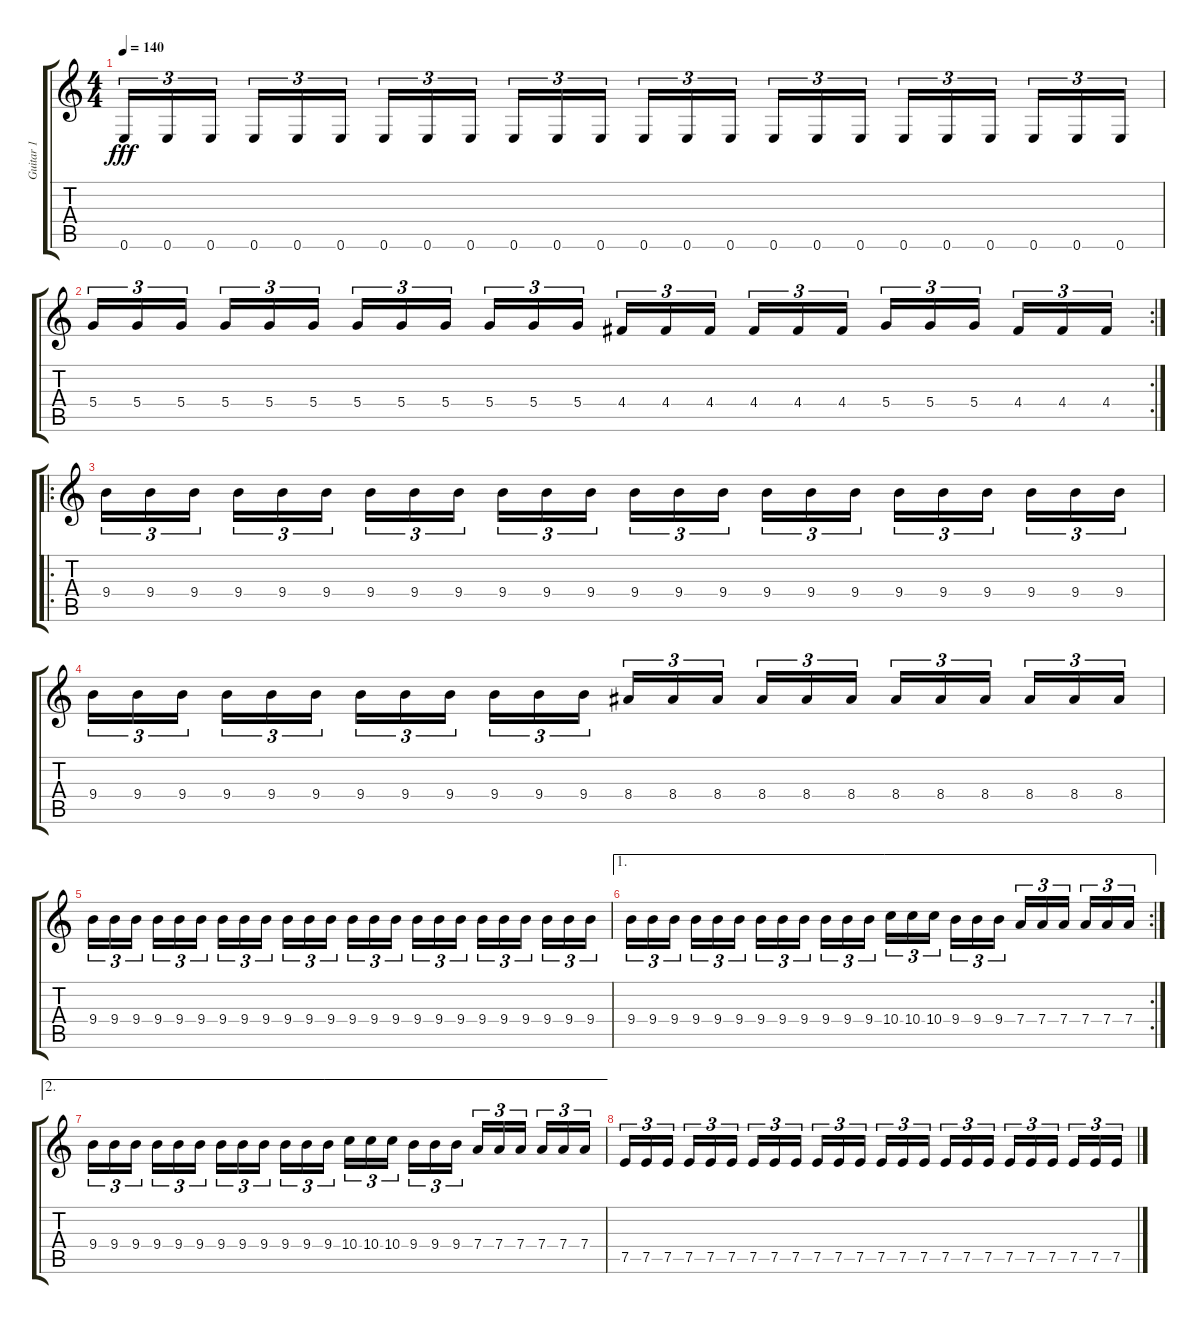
\track ("Guitar 1" "Guitar 1") {instrument distortionguitar}
\staff {score tabs}
\tuning (E4 B3 G3 D3 A2 E2) {hide}
\ts (4 4)
\tempo 140
\clef g2
\ks c
0.6.16{tu (3 2) dy fff} 0.6.16{tu (3 2)} 0.6.16{tu (3 2)} 0.6.16{tu (3 2)} 0.6.16{tu (3 2)} 0.6.16{tu (3 2)} 0.6.16{tu (3 2)} 0.6.16{tu (3 2)} 0.6.16{tu (3 2)} 0.6.16{tu (3 2)} 0.6.16{tu (3 2)} 0.6.16{tu (3 2)} 0.6.16{tu (3 2)} 0.6.16{tu (3 2)} 0.6.16{tu (3 2)} 0.6.16{tu (3 2)} 0.6.16{tu (3 2)} 0.6.16{tu (3 2)} 0.6.16{tu (3 2)} 0.6.16{tu (3 2)} 0.6.16{tu (3 2)} 0.6.16{tu (3 2)} 0.6.16{tu (3 2)} 0.6.16{tu (3 2)} |
\rc 2
5.4.16{tu (3 2)} 5.4.16{tu (3 2)} 5.4.16{tu (3 2)} 5.4.16{tu (3 2)} 5.4.16{tu (3 2)} 5.4.16{tu (3 2)} 5.4.16{tu (3 2)} 5.4.16{tu (3 2)} 5.4.16{tu (3 2)} 5.4.16{tu (3 2)} 5.4.16{tu (3 2)} 5.4.16{tu (3 2)} 4.4.16{tu (3 2)} 4.4.16{tu (3 2)} 4.4.16{tu (3 2)} 4.4.16{tu (3 2)} 4.4.16{tu (3 2)} 4.4.16{tu (3 2)} 5.4.16{tu (3 2)} 5.4.16{tu (3 2)} 5.4.16{tu (3 2)} 4.4.16{tu (3 2)} 4.4.16{tu (3 2)} 4.4.16{tu (3 2)} |
\ro
9.4.16{tu (3 2) instrument distortionguitar} 9.4.16{tu (3 2)} 9.4.16{tu (3 2)} 9.4.16{tu (3 2)} 9.4.16{tu (3 2)} 9.4.16{tu (3 2)} 9.4.16{tu (3 2)} 9.4.16{tu (3 2)} 9.4.16{tu (3 2)} 9.4.16{tu (3 2)} 9.4.16{tu (3 2)} 9.4.16{tu (3 2)} 9.4.16{tu (3 2)} 9.4.16{tu (3 2)} 9.4.16{tu (3 2)} 9.4.16{tu (3 2)} 9.4.16{tu (3 2)} 9.4.16{tu (3 2)} 9.4.16{tu (3 2)} 9.4.16{tu (3 2)} 9.4.16{tu (3 2)} 9.4.16{tu (3 2)} 9.4.16{tu (3 2)} 9.4.16{tu (3 2)} |
9.4.16{tu (3 2)} 9.4.16{tu (3 2)} 9.4.16{tu (3 2)} 9.4.16{tu (3 2)} 9.4.16{tu (3 2)} 9.4.16{tu (3 2)} 9.4.16{tu (3 2)} 9.4.16{tu (3 2)} 9.4.16{tu (3 2)} 9.4.16{tu (3 2)} 9.4.16{tu (3 2)} 9.4.16{tu (3 2)} 8.4.16{tu (3 2)} 8.4.16{tu (3 2)} 8.4.16{tu (3 2)} 8.4.16{tu (3 2)} 8.4.16{tu (3 2)} 8.4.16{tu (3 2)} 8.4.16{tu (3 2)} 8.4.16{tu (3 2)} 8.4.16{tu (3 2)} 8.4.16{tu (3 2)} 8.4.16{tu (3 2)} 8.4.16{tu (3 2)} |
9.4.16{tu (3 2)} 9.4.16{tu (3 2)} 9.4.16{tu (3 2)} 9.4.16{tu (3 2)} 9.4.16{tu (3 2)} 9.4.16{tu (3 2)} 9.4.16{tu (3 2)} 9.4.16{tu (3 2)} 9.4.16{tu (3 2)} 9.4.16{tu (3 2)} 9.4.16{tu (3 2)} 9.4.16{tu (3 2)} 9.4.16{tu (3 2)} 9.4.16{tu (3 2)} 9.4.16{tu (3 2)} 9.4.16{tu (3 2)} 9.4.16{tu (3 2)} 9.4.16{tu (3 2)} 9.4.16{tu (3 2)} 9.4.16{tu (3 2)} 9.4.16{tu (3 2)} 9.4.16{tu (3 2)} 9.4.16{tu (3 2)} 9.4.16{tu (3 2)} |
\ae 1
\rc 2
9.4.16{tu (3 2)} 9.4.16{tu (3 2)} 9.4.16{tu (3 2)} 9.4.16{tu (3 2)} 9.4.16{tu (3 2)} 9.4.16{tu (3 2)} 9.4.16{tu (3 2)} 9.4.16{tu (3 2)} 9.4.16{tu (3 2)} 9.4.16{tu (3 2)} 9.4.16{tu (3 2)} 9.4.16{tu (3 2)} 10.4.16{tu (3 2)} 10.4.16{tu (3 2)} 10.4.16{tu (3 2)} 9.4.16{tu (3 2)} 9.4.16{tu (3 2)} 9.4.16{tu (3 2)} 7.4.16{tu (3 2)} 7.4.16{tu (3 2)} 7.4.16{tu (3 2)} 7.4.16{tu (3 2)} 7.4.16{tu (3 2)} 7.4.16{tu (3 2)} |
\ae 2
9.4.16{tu (3 2)} 9.4.16{tu (3 2)} 9.4.16{tu (3 2)} 9.4.16{tu (3 2)} 9.4.16{tu (3 2)} 9.4.16{tu (3 2)} 9.4.16{tu (3 2)} 9.4.16{tu (3 2)} 9.4.16{tu (3 2)} 9.4.16{tu (3 2)} 9.4.16{tu (3 2)} 9.4.16{tu (3 2)} 10.4.16{tu (3 2)} 10.4.16{tu (3 2)} 10.4.16{tu (3 2)} 9.4.16{tu (3 2)} 9.4.16{tu (3 2)} 9.4.16{tu (3 2)} 7.4.16{tu (3 2)} 7.4.16{tu (3 2)} 7.4.16{tu (3 2)} 7.4.16{tu (3 2)} 7.4.16{tu (3 2)} 7.4.16{tu (3 2)} |
7.5.16{tu (3 2)} 7.5.16{tu (3 2)} 7.5.16{tu (3 2)} 7.5.16{tu (3 2)} 7.5.16{tu (3 2)} 7.5.16{tu (3 2)} 7.5.16{tu (3 2)} 7.5.16{tu (3 2)} 7.5.16{tu (3 2)} 7.5.16{tu (3 2)} 7.5.16{tu (3 2)} 7.5.16{tu (3 2)} 7.5.16{tu (3 2)} 7.5.16{tu (3 2)} 7.5.16{tu (3 2)} 7.5.16{tu (3 2)} 7.5.16{tu (3 2)} 7.5.16{tu (3 2)} 7.5.16{tu (3 2)} 7.5.16{tu (3 2)} 7.5.16{tu (3 2)} 7.5.16{tu (3 2)} 7.5.16{tu (3 2)} 7.5.16{tu (3 2)}
